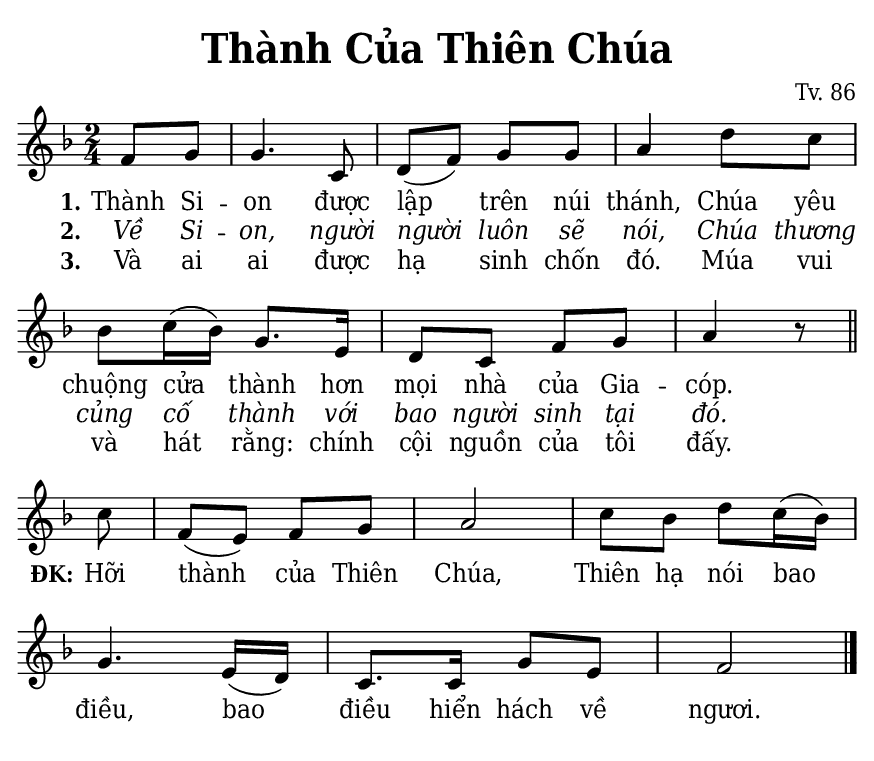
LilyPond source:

% Cài đặt chung\
\version "2.22.1"
\include "english.ly"

\header {
  title = \markup { \fontsize #1 "Thành Của Thiên Chúa" }
  composer = "Tv. 86"
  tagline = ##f
}

% Nhạc phiên khúc
nhacPhienKhucSop = \relative c' {
  \partial 4 f8 g |
  g4. c,8 |
  d (f) g g |
  a4 d8 c |
  bf c16 (bf) g8. e16 |
  d8 c f g |
  a4 r8 \bar "||" \break
  
  c8 |
  f, (e) f8 g |
  a2 |
  c8 bf d c16 (bf) |
  g4. e16 (d) |
  c8. c16 g'8 e |
  f2 \bar "|."
}

nhacPhienKhucAlto = \relative c' {
  
}

% Lời phiên khúc
loiPhienKhucSop = \lyrics {
  <<
    {
      \set stanza = "1."
      Thành Si -- on được lập trên núi thánh,
      Chúa yêu chuộng cửa thành
      hơn mọi nhà của Gia -- cóp.
    }
    \new Lyrics {
	    \set associatedVoice = "beSop"
	    \set stanza = "2."
      \override Lyrics.LyricText.font-shape = #'italic
	    Về Si -- on, người người luôn sẽ nói,
	    Chúa thương củng cố thành
	    với bao người sinh tại đó.
    }
    \new Lyrics {
	    \set associatedVoice = "beSop"
	    \set stanza = "3."
	    Và ai ai được hạ sinh chốn đó.
	    Múa vui và hát rằng:
	    chính cội nguồn của tôi đấy.
    }
  >>
  \set stanza = "ĐK:"
  Hỡi thành của Thiên Chúa,
  Thiên hạ nói bao điều,
  bao điều hiển hách về ngươi.
}

% Dàn trang
\paper {
  #(set-paper-size "a5")
  top-margin = 3\mm
  bottom-margin = 3\mm
  left-margin = 3\mm
  right-margin = 3\mm
  indent = #0
  #(define fonts
	 (make-pango-font-tree "Deja Vu Serif Condensed"
	 		       "Deja Vu Serif Condensed"
			       "Deja Vu Serif Condensed"
			       (/ 20 20)))
  print-page-number = ##f
  system-system-spacing = #'((basic-distance . 0.1) (padding . 3))
}

TongNhip = {
  \key f \major \time 2/4
  \set Timing.beamExceptions = #'()
  \set Timing.baseMoment = #(ly:make-moment 1/4)
}

% Đổi kích thước nốt cho bè phụ
notBePhu =
#(define-music-function (font-size music) (number? ly:music?)
   (for-some-music
     (lambda (m)
       (if (music-is-of-type? m 'rhythmic-event)
           (begin
             (set! (ly:music-property m 'tweaks)
                   (cons `(font-size . ,font-size)
                         (ly:music-property m 'tweaks)))
             #t)
           #f))
     music)
   music)

\score {
  \new ChoirStaff <<
    \new Staff \with {
        \consists "Merge_rests_engraver"
        printPartCombineTexts = ##f
      }
      <<
      \new Voice \TongNhip \partCombine 
        \nhacPhienKhucSop
        \notBePhu -1 { \nhacPhienKhucAlto }
      \new NullVoice = beSop \nhacPhienKhucSop
      \new Lyrics \lyricsto beSop \loiPhienKhucSop
      >>
  >>
  \layout {
    \override Lyrics.LyricSpace.minimum-distance = #1.5
    \override Score.BarNumber.break-visibility = ##(#f #f #f)
    \override Score.SpacingSpanner.uniform-stretching = ##t
  } 
}
